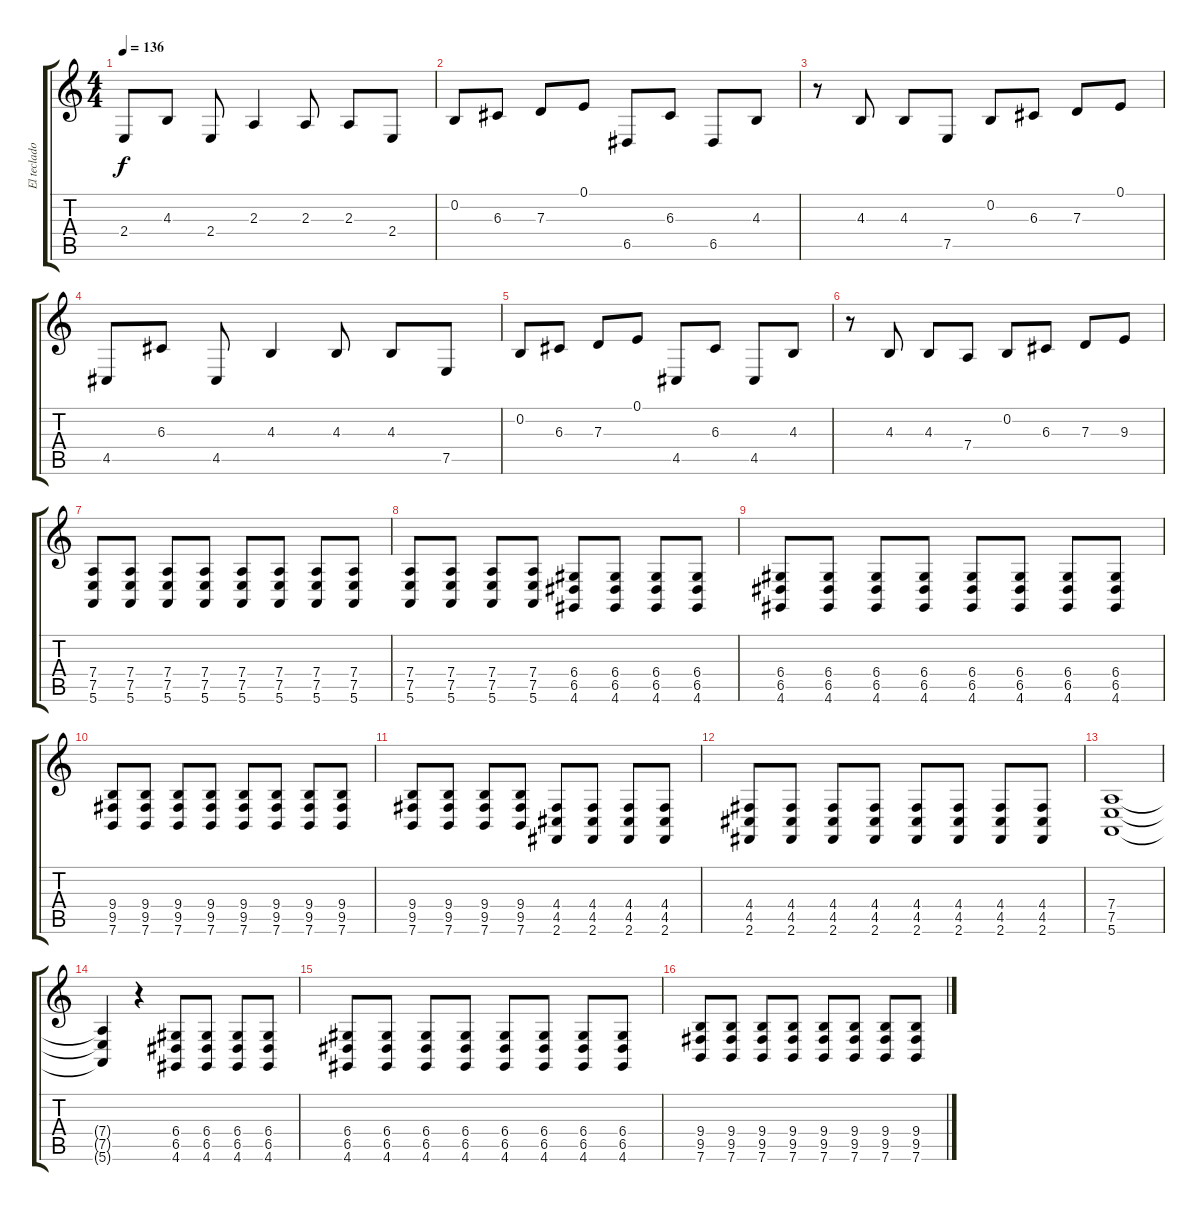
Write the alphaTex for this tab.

\track ("El teclado" "El teclado") {instrument pad6metallic}
\staff {score tabs}
\tuning (E4 B3 G3 D3 A2 E2) {hide}
\ts (4 4)
\tempo 136
\clef g2
\ks c
2.4.8{dy f} 4.3.8 2.4.8 2.3.4 2.3.8 2.3.8 2.4.8 |
0.2.8 6.3.8 7.3.8 0.1.8 6.5.8 6.3.8 6.5.8 4.3.8 |
r.8 4.3.8 4.3.8 7.5.8 0.2.8 6.3.8 7.3.8 0.1.8 |
4.5.8 6.3.8 4.5.8 4.3.4 4.3.8 4.3.8 7.5.8 |
0.2.8 6.3.8 7.3.8 0.1.8 4.5.8 6.3.8 4.5.8 4.3.8 |
r.8 4.3.8 4.3.8 7.4.8 0.2.8 6.3.8 7.3.8 9.3.8 |
(7.4 7.5 5.6).8 (7.4 7.5 5.6).8 (7.4 7.5 5.6).8 (7.4 7.5 5.6).8 (7.4 7.5 5.6).8 (7.4 7.5 5.6).8 (7.4 7.5 5.6).8 (7.4 7.5 5.6).8 |
(7.4 7.5 5.6).8 (7.4 7.5 5.6).8 (7.4 7.5 5.6).8 (7.4 7.5 5.6).8 (6.4 6.5 4.6).8 (6.4 6.5 4.6).8 (6.4 6.5 4.6).8 (6.4 6.5 4.6).8 |
(6.4 6.5 4.6).8 (6.4 6.5 4.6).8 (6.4 6.5 4.6).8 (6.4 6.5 4.6).8 (6.4 6.5 4.6).8 (6.4 6.5 4.6).8 (6.4 6.5 4.6).8 (6.4 6.5 4.6).8 |
(9.4 9.5 7.6).8 (9.4 9.5 7.6).8 (9.4 9.5 7.6).8 (9.4 9.5 7.6).8 (9.4 9.5 7.6).8 (9.4 9.5 7.6).8 (9.4 9.5 7.6).8 (9.4 9.5 7.6).8 |
(9.4 9.5 7.6).8 (9.4 9.5 7.6).8 (9.4 9.5 7.6).8 (9.4 9.5 7.6).8 (4.4 4.5 2.6).8 (4.4 4.5 2.6).8 (4.4 4.5 2.6).8 (4.4 4.5 2.6).8 |
(4.4 4.5 2.6).8 (4.4 4.5 2.6).8 (4.4 4.5 2.6).8 (4.4 4.5 2.6).8 (4.4 4.5 2.6).8 (4.4 4.5 2.6).8 (4.4 4.5 2.6).8 (4.4 4.5 2.6).8 |
(7.4 7.5 5.6).1 |
(7.4{t} 7.5{t} 5.6{t}).4 r.4 (6.4 6.5 4.6).8 (6.4 6.5 4.6).8 (6.4 6.5 4.6).8 (6.4 6.5 4.6).8 |
(6.4 6.5 4.6).8 (6.4 6.5 4.6).8 (6.4 6.5 4.6).8 (6.4 6.5 4.6).8 (6.4 6.5 4.6).8 (6.4 6.5 4.6).8 (6.4 6.5 4.6).8 (6.4 6.5 4.6).8 |
(9.4 9.5 7.6).8 (9.4 9.5 7.6).8 (9.4 9.5 7.6).8 (9.4 9.5 7.6).8 (9.4 9.5 7.6).8 (9.4 9.5 7.6).8 (9.4 9.5 7.6).8 (9.4 9.5 7.6).8
